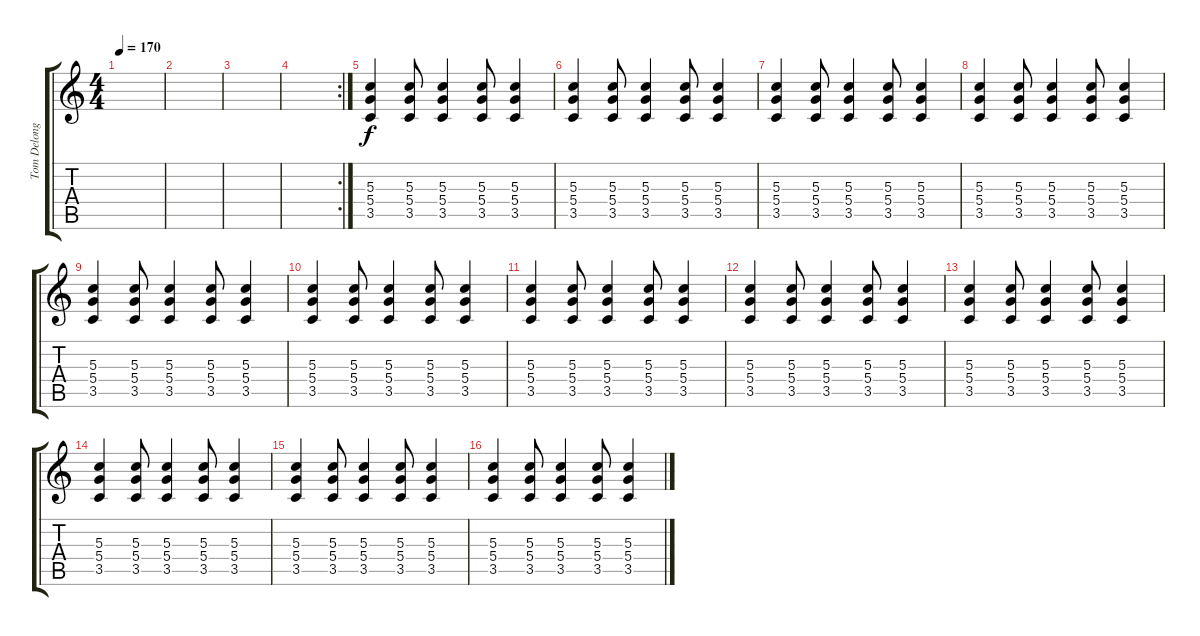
\track ("Tom Delonge" "Tom Delong") {instrument overdrivenguitar}
\staff {score tabs}
\tuning (E4 B3 G3 D3 A2 E2) {hide}
\ts (4 4)
\tempo 170
\clef g2
\ks c
|
|
|
\rc 2
|
(5.3 5.4 3.5).4 (5.3 5.4 3.5).8 (5.3 5.4 3.5).4 (5.3 5.4 3.5).8 (5.3 5.4 3.5).4 |
(5.3 5.4 3.5).4 (5.3 5.4 3.5).8 (5.3 5.4 3.5).4 (5.3 5.4 3.5).8 (5.3 5.4 3.5).4 |
(5.3 5.4 3.5).4 (5.3 5.4 3.5).8 (5.3 5.4 3.5).4 (5.3 5.4 3.5).8 (5.3 5.4 3.5).4 |
(5.3 5.4 3.5).4 (5.3 5.4 3.5).8 (5.3 5.4 3.5).4 (5.3 5.4 3.5).8 (5.3 5.4 3.5).4 |
(5.3 5.4 3.5).4 (5.3 5.4 3.5).8 (5.3 5.4 3.5).4 (5.3 5.4 3.5).8 (5.3 5.4 3.5).4 |
(5.3 5.4 3.5).4 (5.3 5.4 3.5).8 (5.3 5.4 3.5).4 (5.3 5.4 3.5).8 (5.3 5.4 3.5).4 |
(5.3 5.4 3.5).4 (5.3 5.4 3.5).8 (5.3 5.4 3.5).4 (5.3 5.4 3.5).8 (5.3 5.4 3.5).4 |
(5.3 5.4 3.5).4 (5.3 5.4 3.5).8 (5.3 5.4 3.5).4 (5.3 5.4 3.5).8 (5.3 5.4 3.5).4 |
(5.3 5.4 3.5).4 (5.3 5.4 3.5).8 (5.3 5.4 3.5).4 (5.3 5.4 3.5).8 (5.3 5.4 3.5).4 |
(5.3 5.4 3.5).4 (5.3 5.4 3.5).8 (5.3 5.4 3.5).4 (5.3 5.4 3.5).8 (5.3 5.4 3.5).4 |
(5.3 5.4 3.5).4 (5.3 5.4 3.5).8 (5.3 5.4 3.5).4 (5.3 5.4 3.5).8 (5.3 5.4 3.5).4 |
(5.3 5.4 3.5).4 (5.3 5.4 3.5).8 (5.3 5.4 3.5).4 (5.3 5.4 3.5).8 (5.3 5.4 3.5).4
